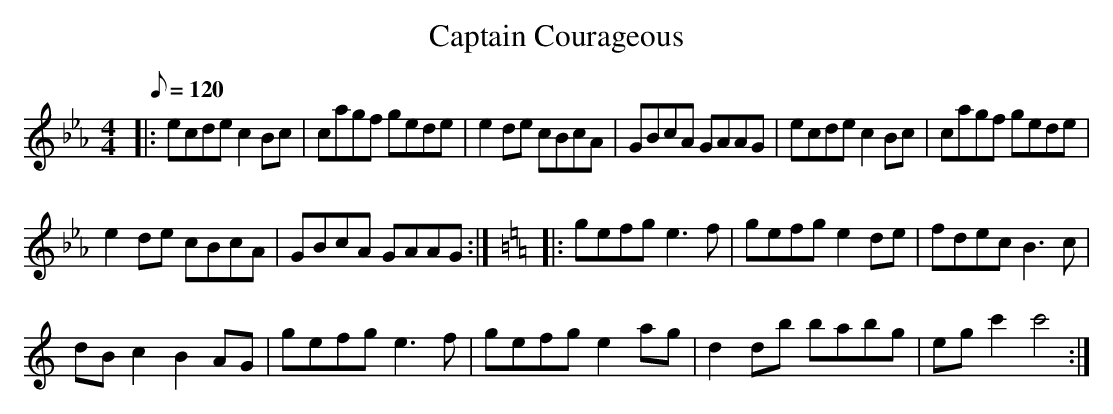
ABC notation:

X:1
T:Captain Courageous
L:1/8
M:4/4
Q:120
K:Eb
|:ecde c2Bc|cagf gede|e2de cBcA|GBcA GAAG|ecde c2Bc|cagf gede|
e2de cBcA|GBcA GAAG:| \
K:C
|:gefg e3f|gefg e2de|fdec B3c|
dBc2 B2AG|gefg e3f|gefg e2ag|d2db babg|egc'2 c'4:|
